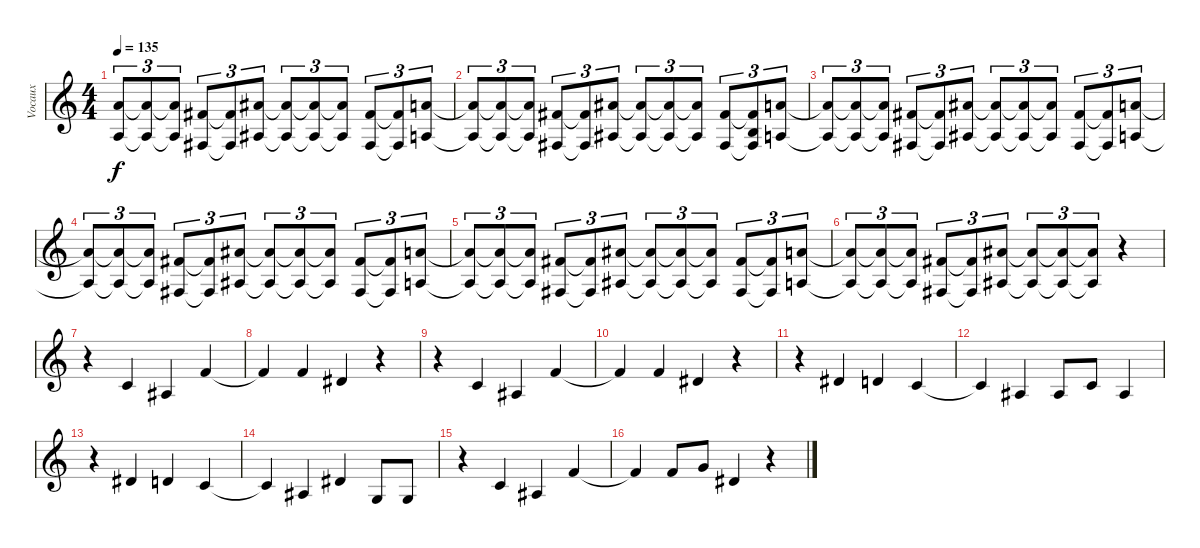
\track ("Vocaux" "Vocaux") {instrument viola}
\staff {score}
\tuning (E4 B3 G3 D3 A2 E2) {hide}
\ts (4 4)
\tempo 135
\clef g2
\ks c
(5.1{t} 2.3{t}).8{tu (3 2) dy f} (5.1{t} 2.3{t}).8{tu (3 2)} (5.1{t} 2.3{t}).8{tu (3 2)} (2.1 4.4).8{tu (3 2)} (2.1{t} 4.4{t}).8{tu (3 2)} (6.1 3.3).8{tu (3 2)} (6.1{t} 3.3{t}).8{tu (3 2)} (6.1{t} 3.3{t}).8{tu (3 2)} (6.1{t} 3.3{t}).8{tu (3 2)} (2.1 4.4).8{tu (3 2)} (2.1{t} 4.4{t}).8{tu (3 2)} (5.1 2.3).8{tu (3 2)} |
(5.1{t} 2.3{t}).8{tu (3 2)} (5.1{t} 2.3{t}).8{tu (3 2)} (5.1{t} 2.3{t}).8{tu (3 2)} (2.1 4.4).8{tu (3 2)} (2.1{t} 4.4{t}).8{tu (3 2)} (6.1 3.3).8{tu (3 2)} (6.1{t} 3.3{t}).8{tu (3 2)} (6.1{t} 3.3{t}).8{tu (3 2)} (6.1{t} 3.3{t}).8{tu (3 2)} (2.1 4.4).8{tu (3 2)} (2.1{t} 0.2 4.4{t}).8{tu (3 2)} (5.1 2.3).8{tu (3 2)} |
(5.1{t} 2.3{t}).8{tu (3 2)} (5.1{t} 2.3{t}).8{tu (3 2)} (5.1{t} 2.3{t}).8{tu (3 2)} (2.1 4.4).8{tu (3 2)} (2.1{t} 4.4{t}).8{tu (3 2)} (6.1 3.3).8{tu (3 2)} (6.1{t} 3.3{t}).8{tu (3 2)} (6.1{t} 3.3{t}).8{tu (3 2)} (6.1{t} 3.3{t}).8{tu (3 2)} (2.1 4.4).8{tu (3 2)} (2.1{t} 4.4{t}).8{tu (3 2)} (5.1 2.3).8{tu (3 2)} |
(5.1{t} 2.3{t}).8{tu (3 2)} (5.1{t} 2.3{t}).8{tu (3 2)} (5.1{t} 2.3{t}).8{tu (3 2)} (2.1 4.4).8{tu (3 2)} (2.1{t} 4.4{t}).8{tu (3 2)} (6.1 3.3).8{tu (3 2)} (6.1{t} 3.3{t}).8{tu (3 2)} (6.1{t} 3.3{t}).8{tu (3 2)} (6.1{t} 3.3{t}).8{tu (3 2)} (2.1 4.4).8{tu (3 2)} (2.1{t} 4.4{t}).8{tu (3 2)} (5.1 2.3).8{tu (3 2)} |
(5.1{t} 2.3{t}).8{tu (3 2)} (5.1{t} 2.3{t}).8{tu (3 2)} (5.1{t} 2.3{t}).8{tu (3 2)} (2.1 4.4).8{tu (3 2)} (2.1{t} 4.4{t}).8{tu (3 2)} (6.1 3.3).8{tu (3 2)} (6.1{t} 3.3{t}).8{tu (3 2)} (6.1{t} 3.3{t}).8{tu (3 2)} (6.1{t} 3.3{t}).8{tu (3 2)} (2.1 4.4).8{tu (3 2)} (2.1{t} 4.4{t}).8{tu (3 2)} (5.1 2.3).8{tu (3 2)} |
(5.1{t} 2.3{t}).8{tu (3 2)} (5.1{t} 2.3{t}).8{tu (3 2)} (5.1{t} 2.3{t}).8{tu (3 2)} (2.1 4.4).8{tu (3 2)} (2.1{t} 4.4{t}).8{tu (3 2)} (6.1 3.3).8{tu (3 2)} (6.1{t} 3.3{t}).8{tu (3 2)} (6.1{t} 3.3{t}).8{tu (3 2)} (6.1{t} 3.3{t}).8{tu (3 2)} r.4 |
r.4 5.3.4 3.3.4 6.2.4 |
6.2{t}.4 6.2.4 4.2.4 r.4 |
r.4 5.3.4 3.3.4 6.2.4 |
6.2{t}.4 6.2.4 4.2.4 r.4 |
r.4 4.2.4 3.2.4 5.3.4 |
5.3{t}.4 3.3.4 3.3.8 5.3.8 3.3.4 |
r.4 4.2.4 3.2.4 5.3.4 |
5.3{t}.4 3.3.4 4.2.4 0.3.8 0.3.8 |
r.4 5.3.4 3.3.4 6.2.4 |
6.2{t}.4 6.2.8 8.2.8 4.2.4 r.4
